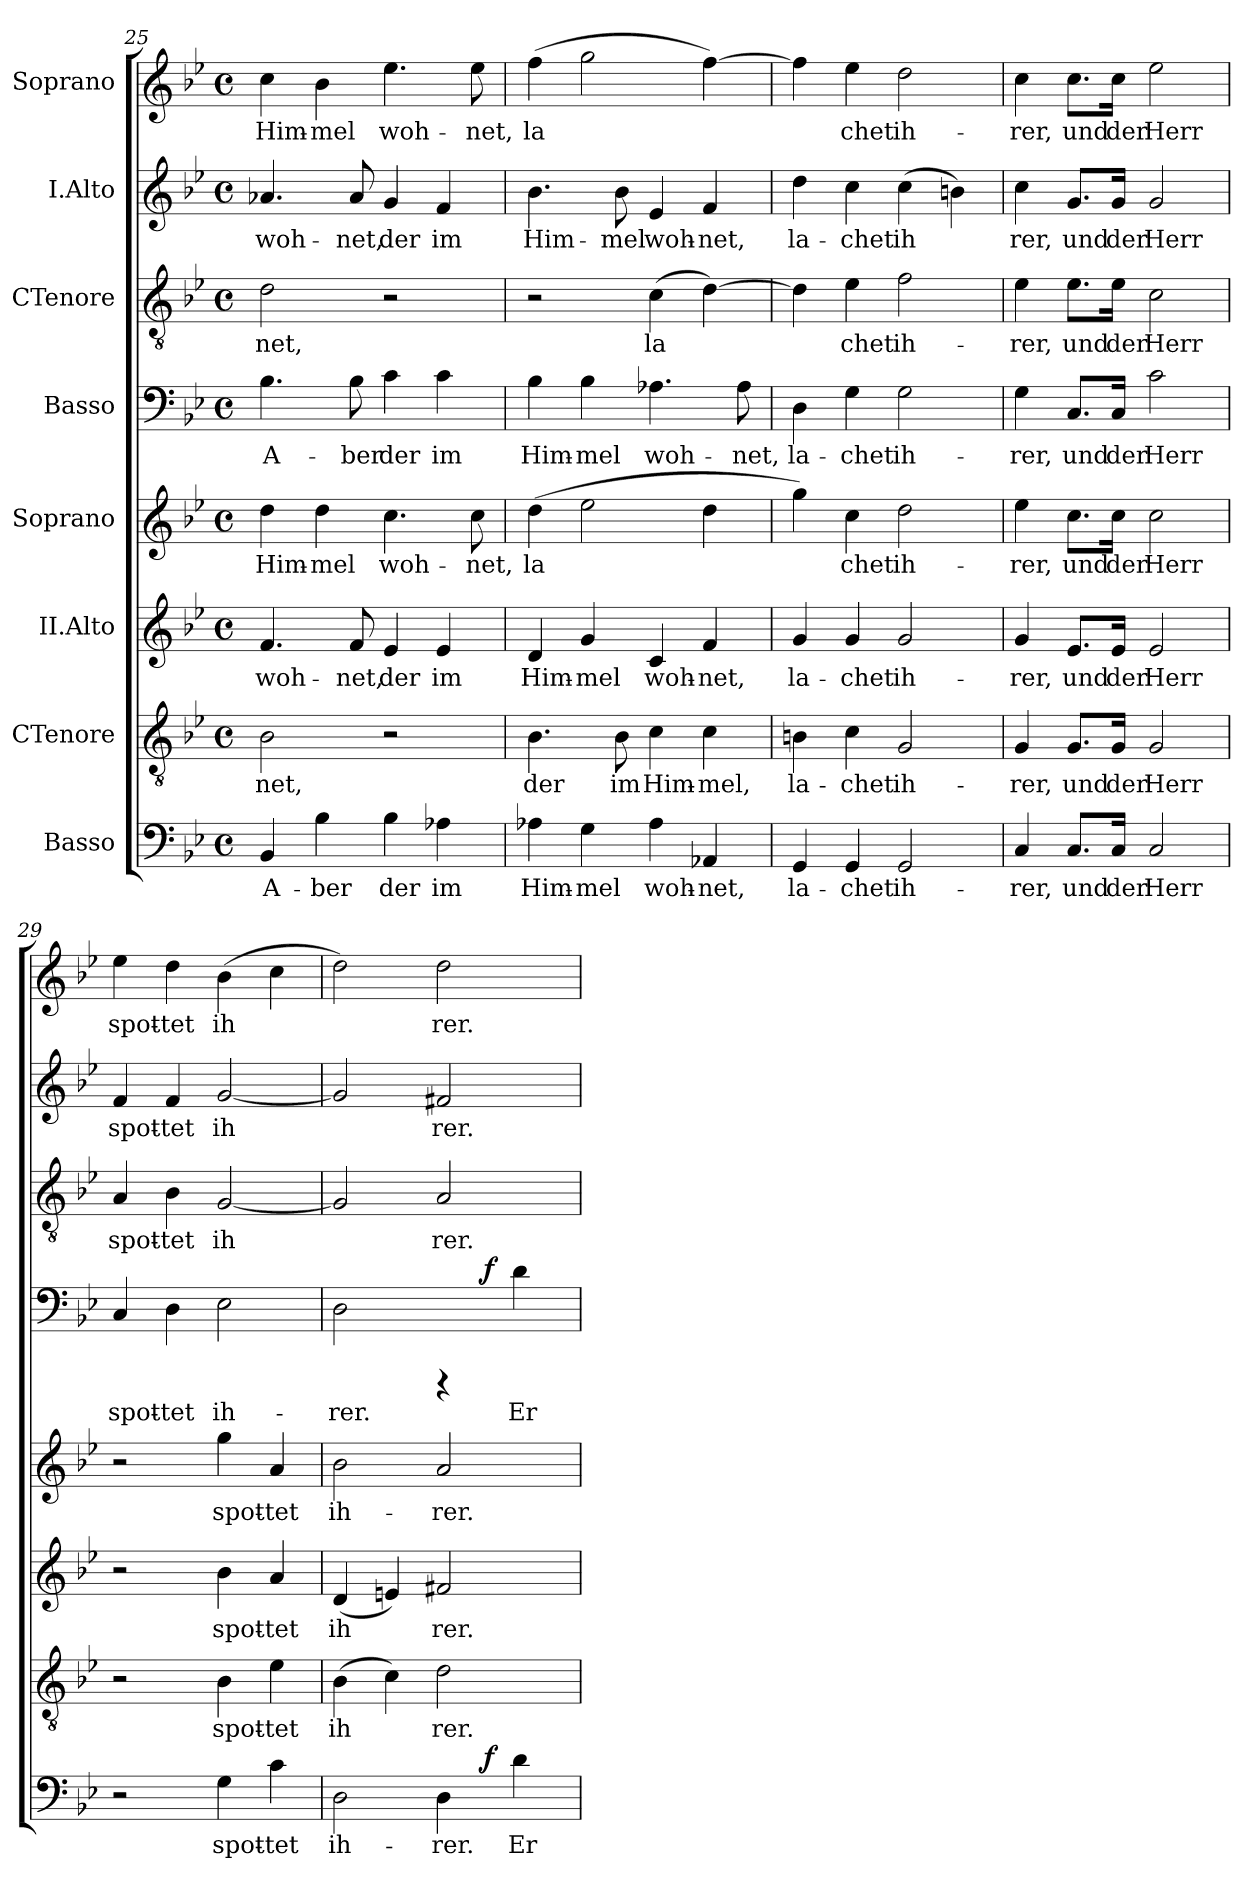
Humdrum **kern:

**kern	**text	**dynam	**kern	**text	**kern	**text	**kern	**text	**kern	**text	**dynam	**kern	**text	**kern	**text	**kern	**text
*part8	*part8	*part8	*part7	*part7	*part6	*part6	*part5	*part5	*part4	*part4	*part4	*part3	*part3	*part2	*part2	*part1	*part1
*staff8	*staff8	*staff8	*staff7	*staff7	*staff6	*staff6	*staff5	*staff5	*staff4	*staff4	*staff4	*staff3	*staff3	*staff2	*staff2	*staff1	*staff1
*I"Basso	*	*	*I"CTenore	*	*I"II.Alto	*	*I"Soprano	*	*I"Basso	*	*	*I"CTenore	*	*I"I.Alto	*	*I"Soprano	*
*clefF4	*	*	*clefGv2	*	*clefG2	*	*clefG2	*	*clefF4	*	*	*clefGv2	*	*clefG2	*	*clefG2	*
*k[b-e-]	*	*	*k[b-e-]	*	*k[b-e-]	*	*k[b-e-]	*	*k[b-e-]	*	*	*k[b-e-]	*	*k[b-e-]	*	*k[b-e-]	*
*B-:	*	*	*B-:	*	*B-:	*	*B-:	*	*B-:	*	*	*B-:	*	*B-:	*	*B-:	*
*M4/4	*	*	*M4/4	*	*M4/4	*	*M4/4	*	*M4/4	*	*	*M4/4	*	*M4/4	*	*M4/4	*
*met(c)	*	*	*met(c)	*	*met(c)	*	*met(c)	*	*met(c)	*	*	*met(c)	*	*met(c)	*	*met(c)	*
=25	=25	=25	=25	=25	=25	=25	=25	=25	=25	=25	=25	=25	=25	=25	=25	=25	=25
!	!LO:LY:b:cj	!	!	!LO:LY:b:cj	!	!LO:LY:b:rj	!	!LO:LY:b:cj	!	!LO:LY:b:cj	!	!	!LO:LY:b:cj	!	!LO:LY:b:rj	!	!LO:LY:b:cj
4BB-/	A-	.	2B-\	-net,	4.f/	woh-	4dd\	Him-	4.B-\	A-	.	2d\	-net,	4.a-X/	woh-	4cc\	Him-
!	!LO:LY:b:cj	!	!	!	!	!	!	!LO:LY:b:cj	!	!	!	!	!	!	!	!	!LO:LY:b:cj
4B-\	-ber	.	.	.	.	.	4dd\	-mel	.	.	.	.	.	.	.	4b-\	-mel
!	!	!	!	!	!	!LO:LY:b:rj	!	!	!	!LO:LY:b:cj	!	!	!	!	!LO:LY:b:rj	!	!
.	.	.	.	.	8f/	-net,	.	.	8B-\	-ber	.	.	.	8a-/	-net,	.	.
!	!LO:LY:b:cj	!	!	!	!	!LO:LY:b:rj	!	!LO:LY:b:cj	!	!LO:LY:b:cj	!	!	!	!	!LO:LY:b:rj	!	!LO:LY:b:cj
4B-\	der	.	2r	.	4e-/	der	4.cc\	woh-	4c\	der	.	2r	.	4g/	der	4.ee-\	woh-
!	!LO:LY:b:cj	!	!	!	!	!LO:LY:b:rj	!	!	!	!LO:LY:b:cj	!	!	!	!	!LO:LY:b:rj	!	!
4A-X\	im	.	.	.	4e-/	im	.	.	4c\	im	.	.	.	4f/	im	.	.
!	!	!	!	!	!	!	!	!LO:LY:b:cj	!	!	!	!	!	!	!	!	!LO:LY:b:cj
.	.	.	.	.	.	.	8cc\	-net,	.	.	.	.	.	.	.	8ee-\	-net,
=26!	=26!	=26!	=26!	=26!	=26!	=26!	=26!	=26!	=26!	=26!	=26!	=26!	=26!	=26!	=26!	=26!	=26!
!	!LO:LY:b:cj	!	!	!LO:LY:b:cj	!	!LO:LY:b:rj	!	!LO:LY:b:cj	!	!LO:LY:b:cj	!	!	!	!	!LO:LY:b:rj	!	!LO:LY:b:cj
4A-X\	Him-	.	4.B-\	der	4d/	Him-	(>4dd\	la-	4B-\	Him-	.	2r	.	4.b-\	Him-	(>4ff\	la-
!	!LO:LY:b:cj	!	!	!	!	!LO:LY:b:rj	!	!LO:LY:b:cj	!	!LO:LY:b:cj	!	!	!	!	!	!	!LO:LY:b:cj
4G\	-mel	.	.	.	4g/	-mel	2ee-\	--	4B-\	-mel	.	.	.	.	.	2gg\	--
!	!	!	!	!LO:LY:b:cj	!	!	!	!	!	!	!	!	!	!	!LO:LY:b:rj	!	!
.	.	.	8B-\	im	.	.	.	.	.	.	.	.	.	8b-\	-mel	.	.
!	!LO:LY:b:cj	!	!	!LO:LY:b:cj	!	!LO:LY:b:rj	!	!	!	!LO:LY:b:cj	!	!	!LO:LY:b:cj	!	!LO:LY:b:rj	!	!
4A-\	woh-	.	4c\	Him-	4c/	woh-	.	.	4.A-X\	woh-	.	(>4c\	la-	4e-/	woh-	.	.
!	!LO:LY:b:cj	!	!	!LO:LY:b:cj	!	!LO:LY:b:rj	!	!LO:LY:b:cj	!	!	!	!	!LO:LY:b:cj	!	!LO:LY:b:rj	!	!LO:LY:b:cj
4AA-X/	-net,	.	4c\	-mel,	4f/	-net,	4dd\	--	.	.	.	[>4d\)	--	4f/	-net,	[>4ff\)	--
!	!	!	!	!	!	!	!	!	!	!LO:LY:b:cj	!	!	!	!	!	!	!
.	.	.	.	.	.	.	.	.	8A-\	-net,	.	.	.	.	.	.	.
!!LO:PB:g=z
=27!	=27!	=27!	=27!	=27!	=27!	=27!	=27!	=27!	=27!	=27!	=27!	=27!	=27!	=27!	=27!	=27!	=27!
!	!LO:LY:b:cj	!	!	!LO:LY:b:cj	!	!LO:LY:b:rj	!	!LO:LY:b:cj	!	!LO:LY:b:cj	!	!	!LO:LY:b:cj	!	!LO:LY:b:rj	!	!LO:LY:b:cj
4GG/	la-	.	4Bn\	la-	4g/	la-	4gg\)	--	4D\	la-	.	4d\]	--	4dd\	la-	4ff\]	--
!	!LO:LY:b:cj	!	!	!LO:LY:b:cj	!	!LO:LY:b:rj	!	!LO:LY:b:cj	!	!LO:LY:b:cj	!	!	!LO:LY:b:cj	!	!LO:LY:b:rj	!	!LO:LY:b:cj
4GG/	-chet	.	4c\	-chet	4g/	-chet	4cc\	-chet	4G\	-chet	.	4e-\	-chet	4cc\	-chet	4ee-\	-chet
!	!LO:LY:b:cj	!	!	!LO:LY:b:cj	!	!LO:LY:b:rj	!	!LO:LY:b:cj	!	!LO:LY:b:cj	!	!	!LO:LY:b:cj	!	!LO:LY:b:rj	!	!LO:LY:b:cj
2GG/	ih-	.	2G/	ih-	2g/	ih-	2dd\	ih-	2G\	ih-	.	2f\	ih-	(>4cc\	ih-	2dd\	ih-
!	!	!	!	!	!	!	!	!	!	!	!	!	!	!	!LO:LY:b:rj	!	!
.	.	.	.	.	.	.	.	.	.	.	.	.	.	4bn\)	--	.	.
=28!	=28!	=28!	=28!	=28!	=28!	=28!	=28!	=28!	=28!	=28!	=28!	=28!	=28!	=28!	=28!	=28!	=28!
!	!LO:LY:b:cj	!	!	!LO:LY:b:cj	!	!LO:LY:b:rj	!	!LO:LY:b:cj	!	!LO:LY:b:cj	!	!	!LO:LY:b:cj	!	!LO:LY:b:rj	!	!LO:LY:b:cj
4C/	-rer,	.	4G/	-rer,	4g/	-rer,	4ee-\	-rer,	4G\	-rer,	.	4e-\	-rer,	4cc\	-rer,	4cc\	-rer,
!	!LO:LY:b:cj	!	!	!LO:LY:b:cj	!	!LO:LY:b:rj	!	!LO:LY:b:cj	!	!LO:LY:b:cj	!	!	!LO:LY:b:cj	!	!LO:LY:b:rj	!	!LO:LY:b:cj
8.C/L	und	.	8.G/L	und	8.e-/L	und	8.cc\L	und	8.C/L	und	.	8.e-\L	und	8.g/L	und	8.cc\L	und
!	!LO:LY:b:cj	!	!	!LO:LY:b:cj	!	!LO:LY:b:rj	!	!LO:LY:b:cj	!	!LO:LY:b:cj	!	!	!LO:LY:b:cj	!	!LO:LY:b:rj	!	!LO:LY:b:cj
16C/Jk	der	.	16G/Jk	der	16e-/Jk	der	16cc\Jk	der	16C/Jk	der	.	16e-\Jk	der	16g/Jk	der	16cc\Jk	der
!	!LO:LY:b:cj	!	!	!LO:LY:b:cj	!	!LO:LY:b:rj	!	!LO:LY:b:cj	!	!LO:LY:b:cj	!	!	!LO:LY:b:cj	!	!LO:LY:b:rj	!	!LO:LY:b:cj
2C/	Herr	.	2G/	Herr	2e-/	Herr	2cc\	Herr	2c\	Herr	.	2c\	Herr	2g/	Herr	2ee-\	Herr
=29!	=29!	=29!	=29!	=29!	=29!	=29!	=29!	=29!	=29!	=29!	=29!	=29!	=29!	=29!	=29!	=29!	=29!
!	!	!	!	!	!	!	!	!	!	!LO:LY:b:cj	!	!	!LO:LY:b:cj	!	!LO:LY:b:rj	!	!LO:LY:b:cj
2r	.	.	2r	.	2r	.	2r	.	4C/	spot-	.	4A/	spot-	4f/	spot-	4ee-\	spot-
!	!	!	!	!	!	!	!	!	!	!LO:LY:b:cj	!	!	!LO:LY:b:cj	!	!LO:LY:b:rj	!	!LO:LY:b:cj
.	.	.	.	.	.	.	.	.	4D\	-tet	.	4B-\	-tet	4f/	-tet	4dd\	-tet
!	!LO:LY:b:cj	!	!	!LO:LY:b:cj	!	!LO:LY:b:rj	!	!LO:LY:b:cj	!	!LO:LY:b:cj	!	!	!LO:LY:b:cj	!	!LO:LY:b:rj	!	!LO:LY:b:cj
4G\	spot-	.	4B-\	spot-	4b-\	spot-	4gg\	spot-	2E-\	ih-	.	[<2G/	ih-	[<2g/	ih-	(>4b-\	ih-
!	!LO:LY:b:cj	!	!	!LO:LY:b:cj	!	!LO:LY:b:rj	!	!LO:LY:b:cj	!	!	!	!	!	!	!	!	!LO:LY:b:cj
4c\	-tet	.	4e-\	-tet	4a/	-tet	4a/	-tet	.	.	.	.	.	.	.	4cc\	--
=30!	=30!	=30!	=30!	=30!	=30!	=30!	=30!	=30!	=30!	=30!	=30!	=30!	=30!	=30!	=30!	=30!	=30!
!	!LO:LY:b:cj	!	!	!LO:LY:b:cj	!	!LO:LY:b:rj	!	!LO:LY:b:cj	!	!LO:LY:b:cj	!	!	!LO:LY:b:cj	!	!LO:LY:b:rj	!	!LO:LY:b:cj
*^	*	*	*	*	*	*	*	*	*^	*	*	*	*	*	*	*	*
2D\	2ryy	ih-	.	(>4B-\	ih-	(<4d/	ih-	2b-\	ih-	2D\	2ryy	-rer.	.	2G/]	--	2g/]	--	2dd\)	--
!	!	!	!	!	!LO:LY:b:cj	!	!LO:LY:b:rj	!	!	!	!	!	!	!	!	!	!	!	!
.	.	.	.	4c\)	--	4en/)	--	.	.	.	.	.	.	.	.	.	.	.	.
!	!	!LO:LY:b:cj	!	!	!LO:LY:b:cj	!	!LO:LY:b:rj	!	!LO:LY:b:cj	!	!	!	!	!	!LO:LY:b:cj	!	!LO:LY:b:rj	!	!LO:LY:b:cj
4D\	8ryy	-rer.	.	2d\	-rer.	2f#X/	-rer.	2a/	-rer.	4rCCC	8ryy	.	.	2A/	-rer.	2f#X/	-rer.	2dd\	-rer.
.	32ryy	.	.	.	.	.	.	.	.	.	32ryy	.	.	.	.	.	.	.	.
!	!	!	!LO:DY:a	!	!	!	!	!	!	!	!	!	!LO:DY:a	!	!	!	!	!	!
.	4ryy	.	f	.	.	.	.	.	.	.	4ryy	.	f	.	.	.	.	.	.
!	!	!LO:LY:b:cj	!	!	!	!	!	!	!	!	!	!LO:LY:b:cj	!	!	!	!	!	!	!
4d\	.	Er	.	.	.	.	.	.	.	4d\	.	Er	.	.	.	.	.	.	.
.	16.ryy	.	.	.	.	.	.	.	.	.	16.ryy	.	.	.	.	.	.	.	.
*v	*v	*	*	*	*	*	*	*	*	*v	*v	*	*	*	*	*	*	*	*
=!	=!	=!	=!	=!	=!	=!	=!	=!	=!	=!	=!	=!	=!	=!	=!	=!	=!
*-	*-	*-	*-	*-	*-	*-	*-	*-	*-	*-	*-	*-	*-	*-	*-	*-	*-
